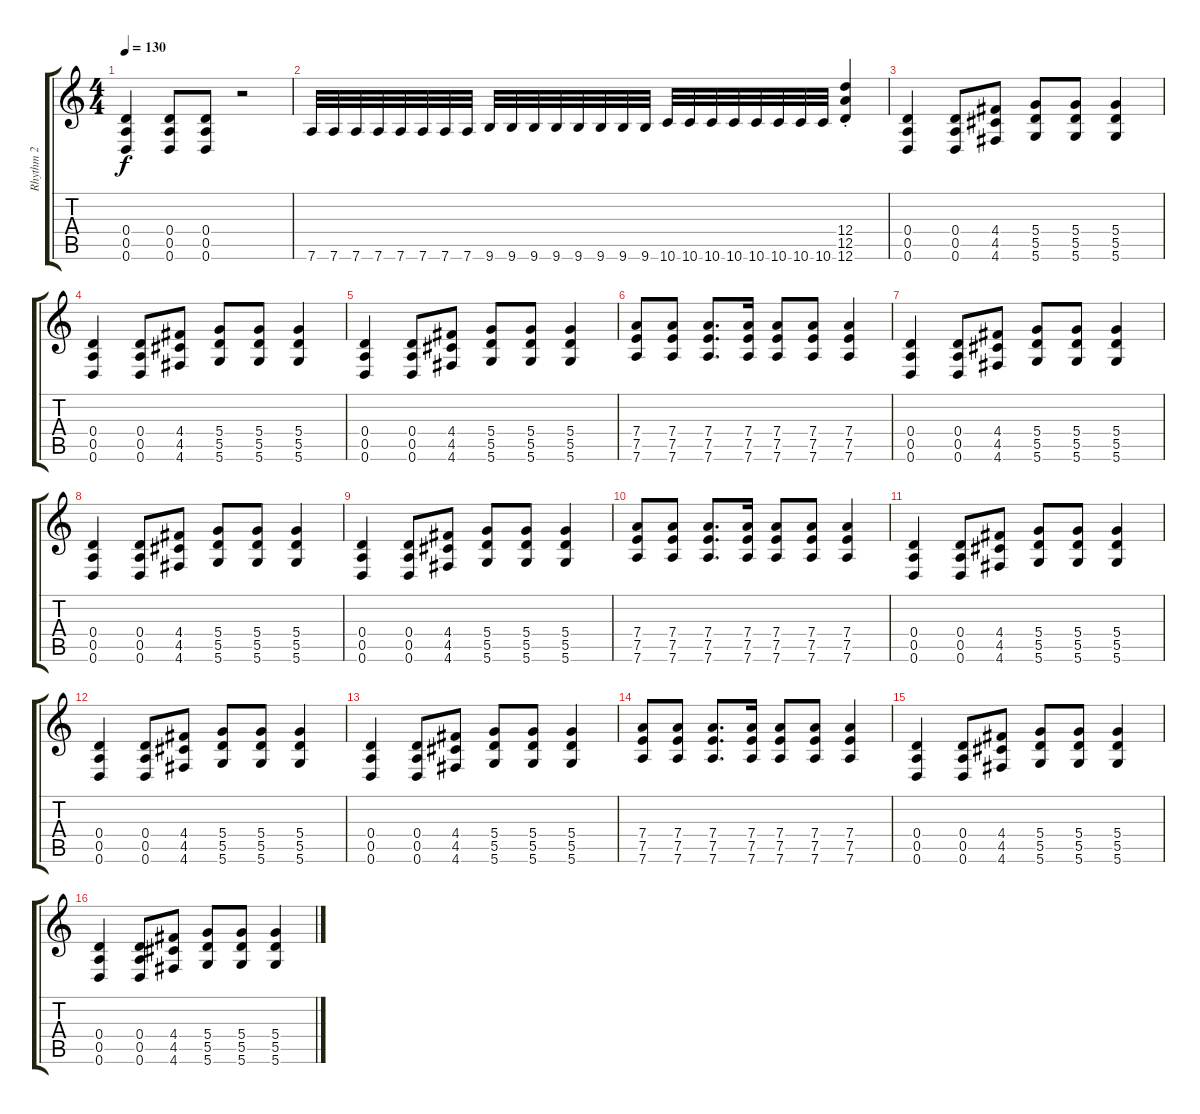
\track ("Rhythm 2" "Rhythm 2") {instrument overdrivenguitar}
\staff {score tabs}
\tuning (E4 B3 G3 D3 A2 D2) {hide}
\ts (4 4)
\tempo 130
\clef g2
\ks c
(0.4 0.5 0.6).4{dy f} (0.4 0.5 0.6).8 (0.4 0.5 0.6).8 r.2 |
7.6.32 7.6.32 7.6.32 7.6.32 7.6.32 7.6.32 7.6.32 7.6.32 9.6.32 9.6.32 9.6.32 9.6.32 9.6.32 9.6.32 9.6.32 9.6.32 10.6.32 10.6.32 10.6.32 10.6.32 10.6.32 10.6.32 10.6.32 10.6.32 (12.4{st} 12.5{st} 12.6{st}).4 |
(0.4 0.5 0.6).4 (0.4 0.5 0.6).8 (4.4 4.5 4.6).8 (5.4 5.5 5.6).8 (5.4 5.5 5.6).8 (5.4 5.5 5.6).4 |
(0.4 0.5 0.6).4 (0.4 0.5 0.6).8 (4.4 4.5 4.6).8 (5.4 5.5 5.6).8 (5.4 5.5 5.6).8 (5.4 5.5 5.6).4 |
(0.4 0.5 0.6).4 (0.4 0.5 0.6).8 (4.4 4.5 4.6).8 (5.4 5.5 5.6).8 (5.4 5.5 5.6).8 (5.4 5.5 5.6).4 |
(7.4 7.5 7.6).8 (7.4 7.5 7.6).8 (7.4 7.5 7.6).8{d} (7.4 7.5 7.6).16 (7.4 7.5 7.6).8 (7.4 7.5 7.6).8 (7.4 7.5 7.6).4 |
(0.4 0.5 0.6).4 (0.4 0.5 0.6).8 (4.4 4.5 4.6).8 (5.4 5.5 5.6).8 (5.4 5.5 5.6).8 (5.4 5.5 5.6).4 |
(0.4 0.5 0.6).4 (0.4 0.5 0.6).8 (4.4 4.5 4.6).8 (5.4 5.5 5.6).8 (5.4 5.5 5.6).8 (5.4 5.5 5.6).4 |
(0.4 0.5 0.6).4 (0.4 0.5 0.6).8 (4.4 4.5 4.6).8 (5.4 5.5 5.6).8 (5.4 5.5 5.6).8 (5.4 5.5 5.6).4 |
(7.4 7.5 7.6).8 (7.4 7.5 7.6).8 (7.4 7.5 7.6).8{d} (7.4 7.5 7.6).16 (7.4 7.5 7.6).8 (7.4 7.5 7.6).8 (7.4 7.5 7.6).4 |
(0.4 0.5 0.6).4 (0.4 0.5 0.6).8 (4.4 4.5 4.6).8 (5.4 5.5 5.6).8 (5.4 5.5 5.6).8 (5.4 5.5 5.6).4 |
(0.4 0.5 0.6).4 (0.4 0.5 0.6).8 (4.4 4.5 4.6).8 (5.4 5.5 5.6).8 (5.4 5.5 5.6).8 (5.4 5.5 5.6).4 |
(0.4 0.5 0.6).4 (0.4 0.5 0.6).8 (4.4 4.5 4.6).8 (5.4 5.5 5.6).8 (5.4 5.5 5.6).8 (5.4 5.5 5.6).4 |
(7.4 7.5 7.6).8 (7.4 7.5 7.6).8 (7.4 7.5 7.6).8{d} (7.4 7.5 7.6).16 (7.4 7.5 7.6).8 (7.4 7.5 7.6).8 (7.4 7.5 7.6).4 |
(0.4 0.5 0.6).4 (0.4 0.5 0.6).8 (4.4 4.5 4.6).8 (5.4 5.5 5.6).8 (5.4 5.5 5.6).8 (5.4 5.5 5.6).4 |
(0.4 0.5 0.6).4 (0.4 0.5 0.6).8 (4.4 4.5 4.6).8 (5.4 5.5 5.6).8 (5.4 5.5 5.6).8 (5.4 5.5 5.6).4
